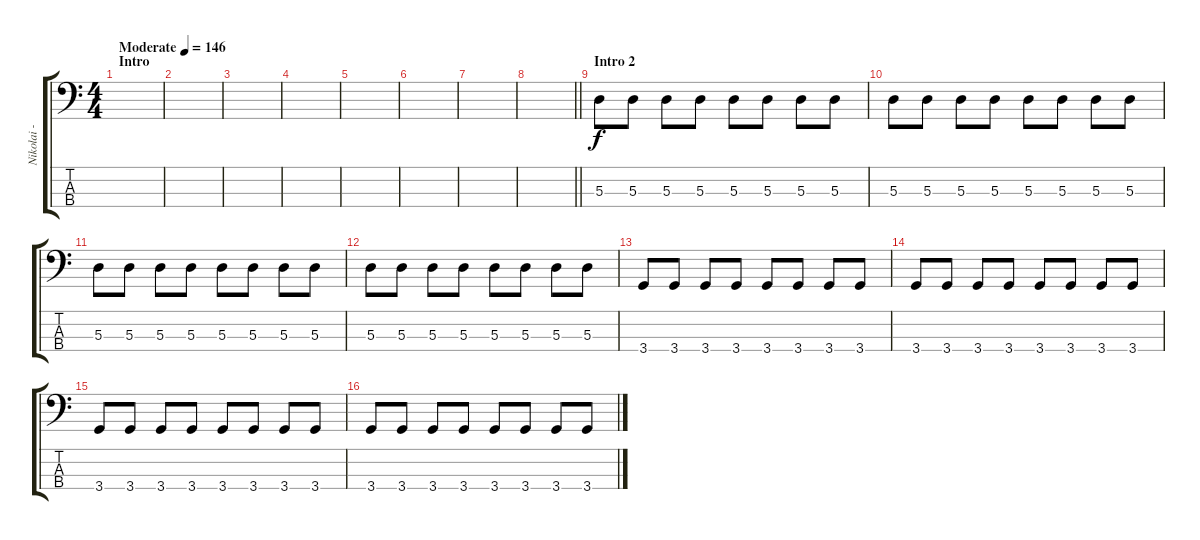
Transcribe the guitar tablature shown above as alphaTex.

\track ("Nikolai - Bass RSE" "Nikolai - ") {instrument electricbasspick}
\staff {score tabs}
\tuning (G2 D2 A1 E1) {hide}
\ts (4 4)
\section ("" "Intro")
\tempo (146 "Moderate")
\clef f4
\ks c
|
|
|
|
|
|
|
\barLineRight lightlight
|
\section ("" "Intro 2")
5.3.8 5.3.8 5.3.8 5.3.8 5.3.8 5.3.8 5.3.8 5.3.8 |
5.3.8 5.3.8 5.3.8 5.3.8 5.3.8 5.3.8 5.3.8 5.3.8 |
5.3.8 5.3.8 5.3.8 5.3.8 5.3.8 5.3.8 5.3.8 5.3.8 |
5.3.8 5.3.8 5.3.8 5.3.8 5.3.8 5.3.8 5.3.8 5.3.8 |
3.4.8 3.4.8 3.4.8 3.4.8 3.4.8 3.4.8 3.4.8 3.4.8 |
3.4.8 3.4.8 3.4.8 3.4.8 3.4.8 3.4.8 3.4.8 3.4.8 |
3.4.8 3.4.8 3.4.8 3.4.8 3.4.8 3.4.8 3.4.8 3.4.8 |
3.4.8 3.4.8 3.4.8 3.4.8 3.4.8 3.4.8 3.4.8 3.4.8
